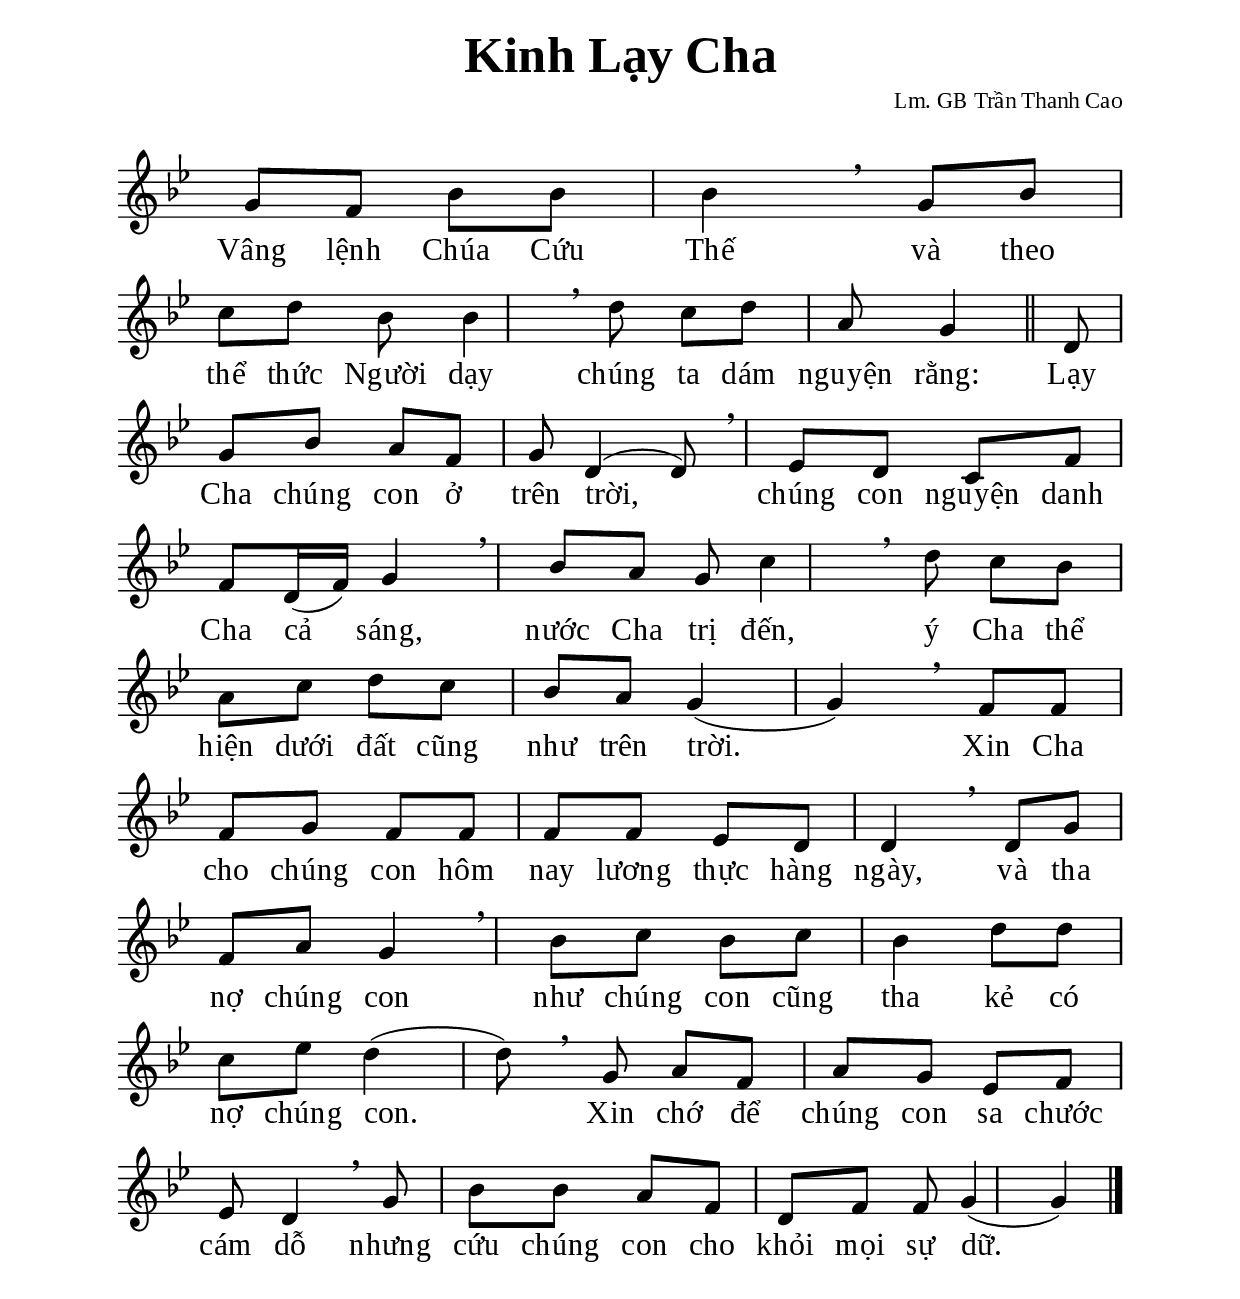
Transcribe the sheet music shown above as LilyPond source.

% Cài đặt chung
\version "2.20.0"
\include "english.ly"

\header {
  title = \markup { \fontsize #3 "Kinh Lạy Cha" }
  poet = " "
  composer = "Lm. GB Trần Thanh Cao"
  arranger = " "
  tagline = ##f
}

\paper {
  #(set-paper-size "a4")
  top-margin = 10\mm
  bottom-margin = 10\mm
  left-margin = 20\mm
  right-margin = 20\mm
  indent = #0
  #(define fonts
    (make-pango-font-tree
      "Liberation Serif"
      "Liberation Serif"
      "Liberation Serif"
      (/ 20 20)))
  page-count = #1
}

% Nhạc phiên khúc
nhacPhienKhucMot = \relative c'' {
  g8 f bf bf bf4 \breathe
  g8 bf c d bf bf4 \breathe
  d8 c d a g4 \bar "||"
  d8 g bf a f g d4 ^(d8) \breathe
  ef d c f f d16 (f) g4 \breathe
  bf8 a g c4 \breathe
  d8 c bf a c d c bf a g4 (g) \breathe
  f8 f f g f f f f ef d d4 \breathe
  d8 g f a g4 \breathe
  bf8 c bf c bf4 d8 d c ef d4 (d8) \breathe
  g,8 a f a g ef f ef d4 \breathe
  g8 bf bf a f d f f g4 (g) \bar "|."
}

% Lời phiên khúc
loiPhienKhucMot = \lyricmode {
  Vâng lệnh Chúa Cứu Thế và theo thể thức Người dạy
  chúng ta dám nguyện rằng:
  Lạy Cha chúng con ở trên trời,
  chúng con nguyện danh Cha cả sáng,
  nước Cha trị đến,
  ý Cha thể hiện dưới đất cũng như trên trời.
  Xin Cha cho chúng con hôm nay lương thực hàng ngày,
  và tha nợ chúng con
  như chúng con cũng tha kẻ có nợ chúng con.
  Xin chớ để chúng con sa chước cám dỗ
  nhưng cứu chúng con cho khỏi mọi sự dữ.
}


% Dàn trang
\score {
  \new ChoirStaff <<
    \new Staff = phienKhuc \with {
        \magnifyStaff #(magstep +1)
      }
      <<
      \new Voice = beSop {
        \key bf \major \time 2/4 \nhacPhienKhucMot
      }
    >>
    \new Lyrics \lyricsto beSop \loiPhienKhucMot
  >>
  \layout {
    \override Staff.TimeSignature.transparent = ##t
    \override Lyrics.LyricText.font-size = #+3
    \override Lyrics.LyricSpace.minimum-distance = #2.0
    \override Score.BarNumber.break-visibility = ##(#f #f #f)
    \override Score.SpacingSpanner.uniform-stretching = ##t
    \set Score.barAlways = ##t
    \set Score.defaultBarType = ""
  } 
}
